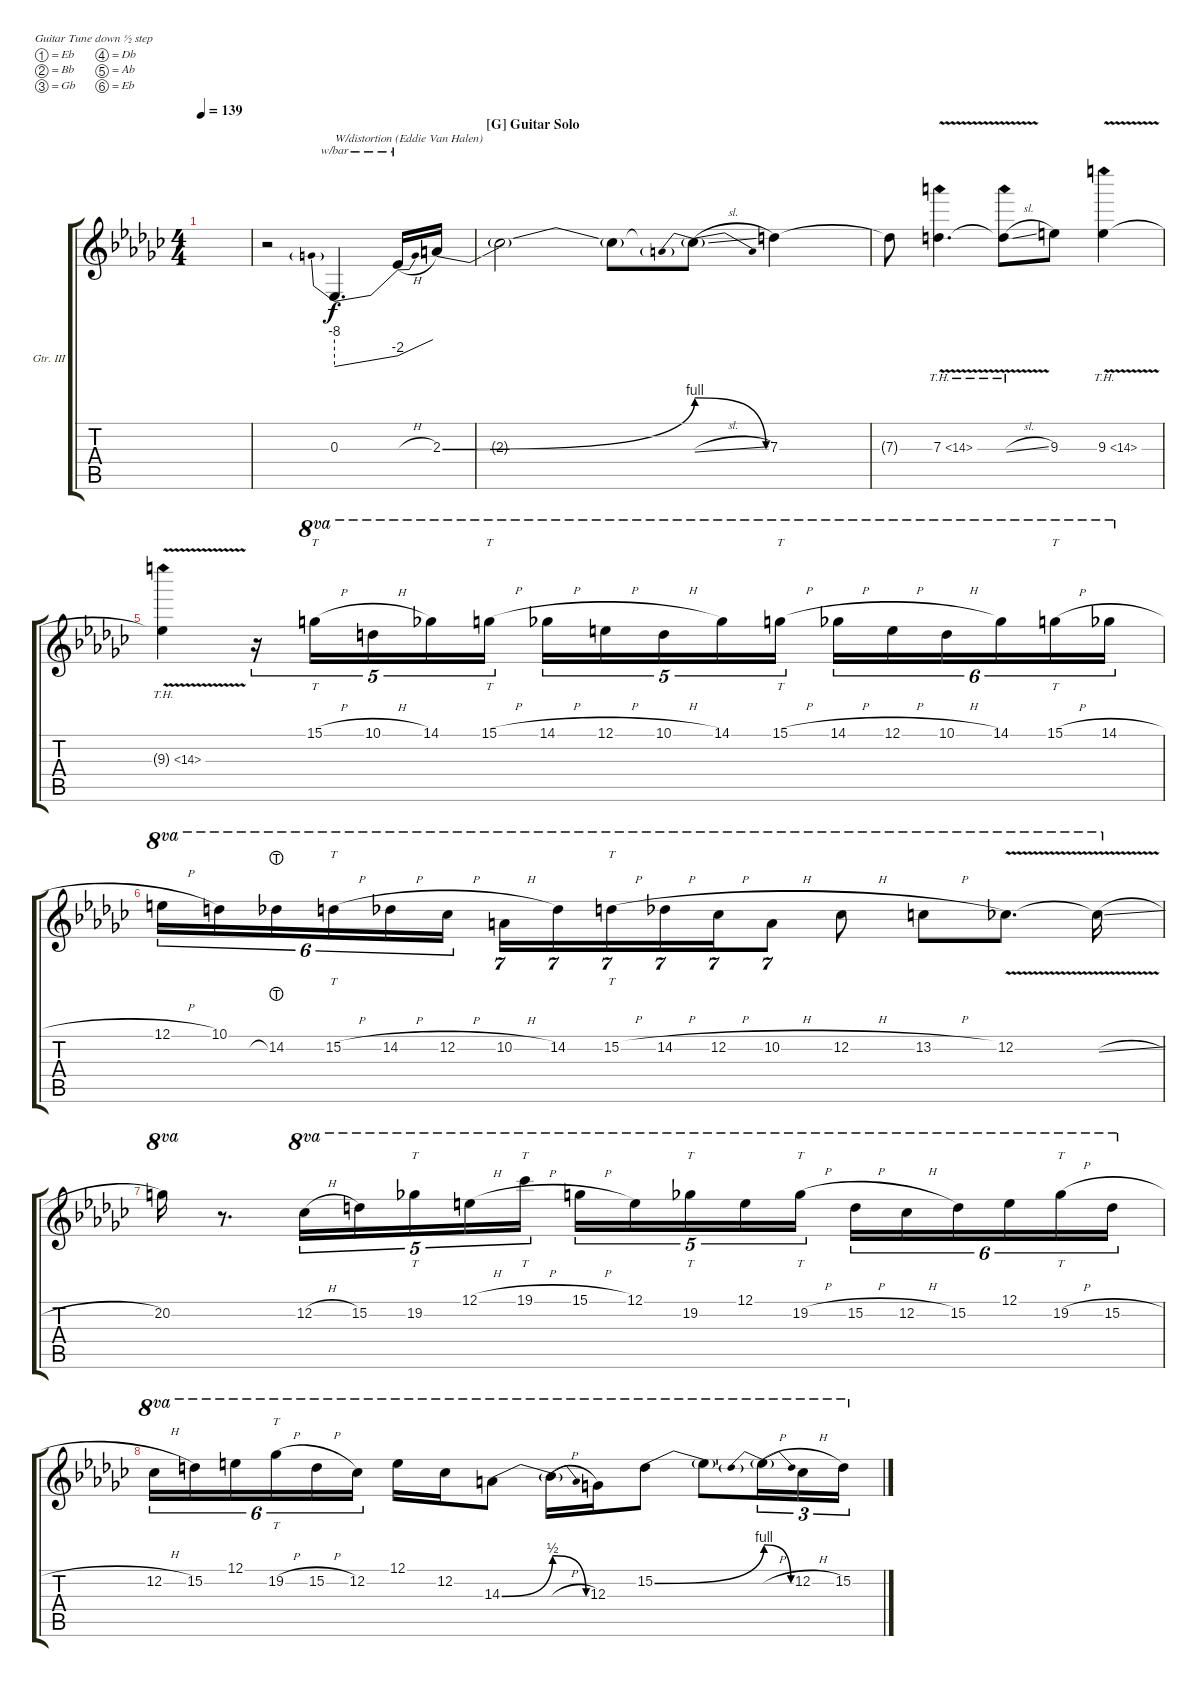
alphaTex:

\bracketExtendMode groupsimilarinstruments
\firstSystemTrackNameOrientation horizontal
\otherSystemsTrackNameOrientation horizontal
\defaultBarNumberDisplay FirstOfSystem
\track ("Electric Guitar III" "Gtr. III") {instrument distortionguitar}
\staff {score tabs}
\tuning (Eb4 Bb3 Gb3 Db3 Ab2 Eb2)
\displaytranspose 13
\ts (4 4)
\tempo 139
\clef g2
\ks gb
|
r.2 0.3.4{d tbe (predivedive default 0 -32 60 -8) txt "W/distortion (Eddie Van Halen)"} 0.3{h t}.16{tbe (dive default 0 -8 60 0)} 2.3{be (bend 0 0 15 4)}.16 |
\section ("G" "Guitar Solo")
2.3{t}.2 2.3{t}.8 2.3{be (prebendrelease 0 4 15 0) sl t}.8 7.3.4 |
7.3{t}.8 7.3{th 7 v}.4{d} 7.3{th 7 sl t}.8 9.3.8 9.3{th 5 v}.4 |
9.3{th 5 v t}.4 r.16{tu (5 4)} 15.1{h}.16{tt tu (5 4) ot 8va} 10.1{h}.16{tu (5 4) ot 8va} 14.1.16{tu (5 4) ot 8va} 15.1{h}.16{tt tu (5 4) ot 8va} 14.1{h}.16{tu (5 4) ot 8va} 12.1{h}.16{tu (5 4) ot 8va} 10.1{h}.16{tu (5 4) ot 8va} 14.1.16{tu (5 4) ot 8va} 15.1{h}.16{tt tu (5 4) ot 8va} 14.1{h}.16{tu (6 4) ot 8va} 12.1{h}.16{tu (6 4) ot 8va} 10.1{h}.16{tu (6 4) ot 8va} 14.1.16{tu (6 4) ot 8va} 15.1{h}.16{tt tu (6 4) ot 8va} 14.1{h}.16{tu (6 4) ot 8va} |
12.1{h}.16{tu (6 4) ot 8va} 10.1.16{tu (6 4) ot 8va} 14.2{lht}.16{tu (6 4) ot 8va} 15.2{h}.16{tt tu (6 4) ot 8va} 14.2{h}.16{tu (6 4) ot 8va} 12.2{h}.16{tu (6 4) ot 8va} 10.2{h}.16{tu (7 4) ot 8va} 14.2.16{tu (7 4) ot 8va} 15.2{h}.16{tt tu (7 4) ot 8va} 14.2{h}.16{tu (7 4) ot 8va} 12.2{h}.16{tu (7 4) ot 8va} 10.2{h}.8{tu (7 4) ot 8va} 12.2{h}.8{ot 8va} 13.2{h}.8{ot 8va} 12.2{v}.8{d ot 8va} 12.2{sl t}.16{ot 8va} |
20.2.16{ot 8va} r.8{d} 12.2{h}.16{tu (5 4) ot 8va} 15.2.16{tu (5 4) ot 8va} 19.2.16{tt tu (5 4) ot 8va} 12.1{h}.16{tu (5 4) ot 8va} 19.1{h}.16{tt tu (5 4) ot 8va} 15.1{h}.16{tu (5 4) ot 8va} 12.1.16{tu (5 4) ot 8va} 19.2.16{tt tu (5 4) ot 8va} 12.1.16{tu (5 4) ot 8va} 19.2{h}.16{tt tu (5 4) ot 8va} 15.2{h}.16{tu (6 4) ot 8va} 12.2{h}.16{tu (6 4) ot 8va} 15.2.16{tu (6 4) ot 8va} 12.1.16{tu (6 4) ot 8va} 19.2{h}.16{tt tu (6 4) ot 8va} 15.2{h}.16{tu (6 4) ot 8va} |
12.2{h}.16{tu (6 4) ot 8va} 15.2.16{tu (6 4) ot 8va} 12.1.16{tu (6 4) ot 8va} 19.2{h}.16{tt tu (6 4) ot 8va} 15.2{h}.16{tu (6 4) ot 8va} 12.2.16{tu (6 4) ot 8va} 12.1.16{ot 8va} 12.2.16{ot 8va} 14.3{be (bend 0 0 15 2)}.8{ot 8va} 14.3{be (release 0 2 15 0) h t}.16{ot 8va} 12.3.16{ot 8va} 15.2{be (bend 0 0 15 4)}.8{ot 8va} 15.2{t}.8{ot 8va beam merge} 15.2{be (prebendrelease 0 4 15 0) h t}.16{tu (3 2) ot 8va} 12.2{h}.16{tu (3 2) ot 8va} 15.2.16{tu (3 2) ot 8va}
